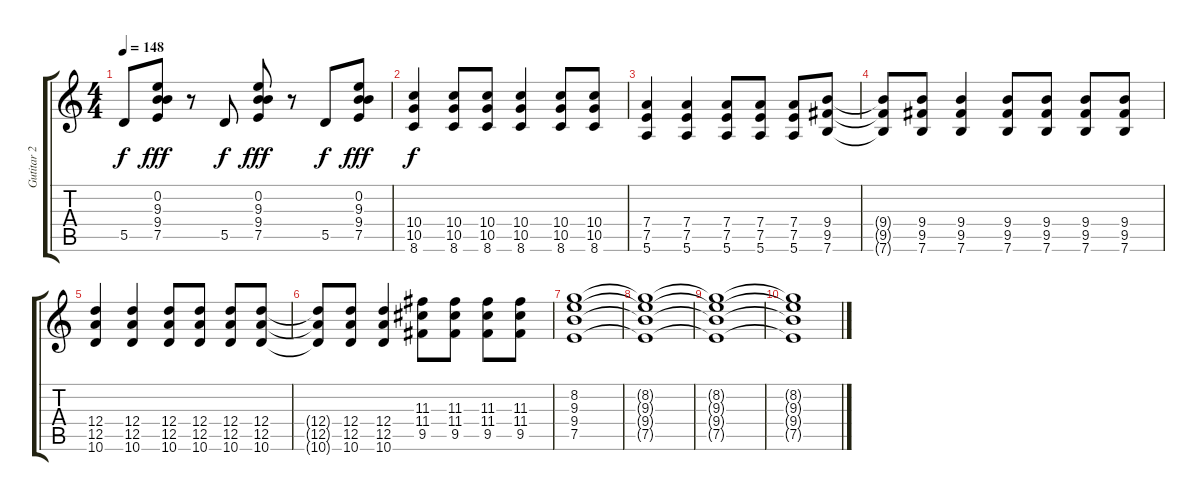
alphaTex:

\track ("Gutitar 2" "Gutitar 2") {instrument overdrivenguitar}
\staff {score tabs}
\tuning (E4 B3 G3 D3 A2 E2) {hide}
\ts (4 4)
\tempo 148
\clef g2
\ks c
5.5.8{dy f} (0.2 9.3 9.4 7.5).8{dy fff} r.8 5.5.8{dy f} (0.2 9.3 9.4 7.5).8{dy fff} r.8 5.5.8{dy f} (0.2 9.3 9.4 7.5).8{dy fff} |
(10.4 10.5 8.6).4{dy f} (10.4 10.5 8.6).8 (10.4 10.5 8.6).8 (10.4 10.5 8.6).4 (10.4 10.5 8.6).8 (10.4 10.5 8.6).8 |
(7.4 7.5 5.6).4{volume 10} (7.4 7.5 5.6).4 (7.4 7.5 5.6).8 (7.4 7.5 5.6).8 (7.4 7.5 5.6).8 (9.4 9.5 7.6).8 |
(9.4{t} 9.5{t} 7.6{t}).8 (9.4 9.5 7.6).8 (9.4 9.5 7.6).4 (9.4 9.5 7.6).8 (9.4 9.5 7.6).8 (9.4 9.5 7.6).8 (9.4 9.5 7.6).8 |
(12.4 12.5 10.6).4 (12.4 12.5 10.6).4 (12.4 12.5 10.6).8 (12.4 12.5 10.6).8 (12.4 12.5 10.6).8 (12.4 12.5 10.6).8 |
(12.4{t} 12.5{t} 10.6{t}).8 (12.4 12.5 10.6).8 (12.4 12.5 10.6).4 (11.3 11.4 9.5).8 (11.3 11.4 9.5).8 (11.3 11.4 9.5).8 (11.3 11.4 9.5).8 |
(8.2 9.3 9.4 7.5).1 |
(8.2{t} 9.3{t} 9.4{t} 7.5{t}).1 |
(8.2{t} 9.3{t} 9.4{t} 7.5{t}).1 |
(8.2{t} 9.3{t} 9.4{t} 7.5{t}).1
